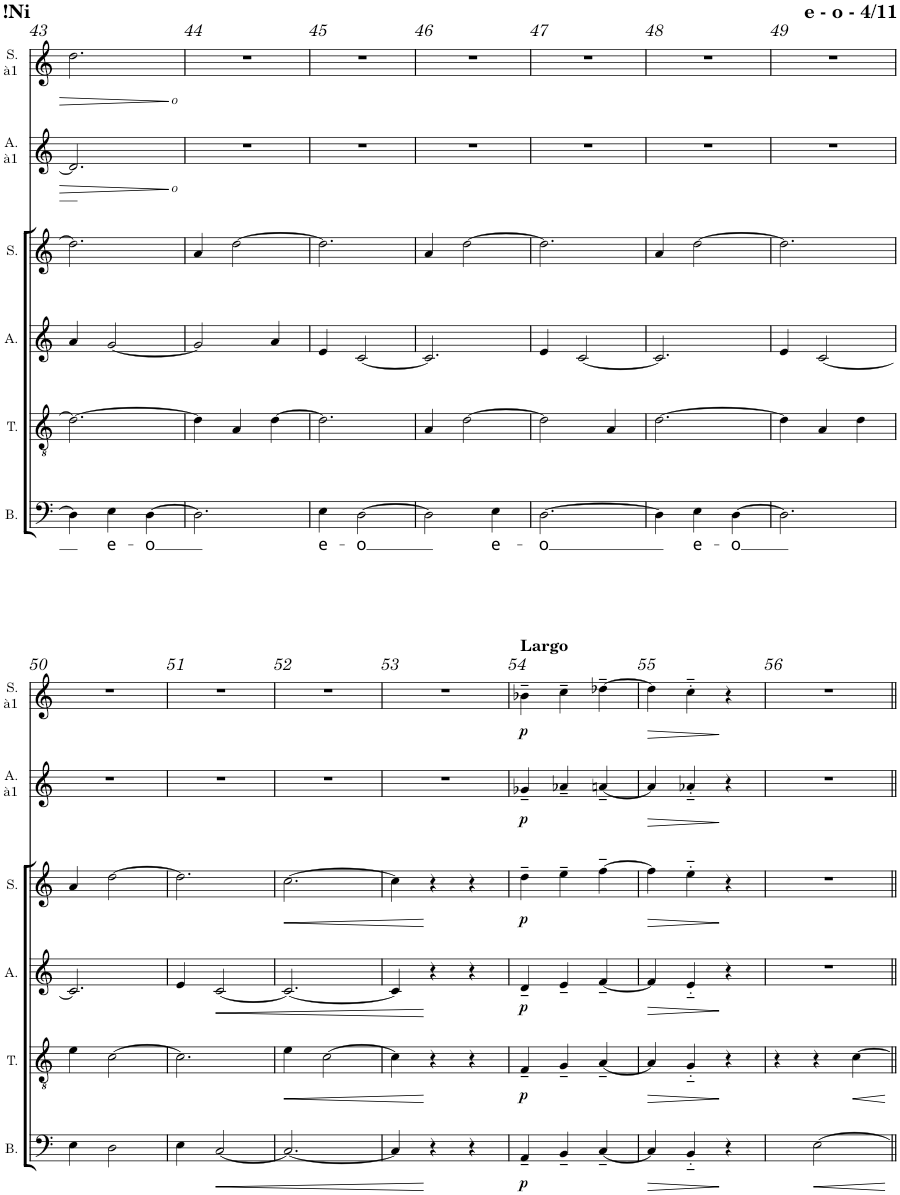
**kern	**text	**dynam	**kern	**dynam	**kern	**dynam	**kern	**dynam	**kern	**dynam	**kern	**dynam
*part6	*part6	*part6	*part5	*part5	*part4	*part4	*part3	*part3	*part2	*part2	*part1	*part1
*staff6	*staff6	*staff6	*staff5	*staff5	*staff4	*staff4	*staff3	*staff3	*staff2	*staff2	*staff1	*staff1
*I"Bass	*	*	*I"Tenor	*	*I"Alto	*	*I"Soprano	*	*I"Alto S	*	*I"Soprano S	*
*I'B.	*	*	*I'T.	*	*I'A.	*	*I'S.	*	*I'A. à1	*	*I'S. à1	*
!!LO:PB:g=z
*clefF4	*	*	*clefGv2	*	*clefG2	*	*clefG2	*	*clefG2	*	*clefG2	*
*k[]	*	*	*k[]	*	*k[]	*	*k[]	*	*k[]	*	*k[]	*
*M3/4	*	*	*M3/4	*	*M3/4	*	*M3/4	*	*M3/4	*	*M3/4	*
=43	=43	=43	=43	=43	=43	=43	=43	=43	=43	=43	=43	=43
4D\]	.	.	2.d\_	.	4a/	.	2.dd\]	.	2.d/]	.	2.dd\	.
!	!LO:LY:b	!	!	!	!	!	!	!	!	!	!	!
4E\	e-	.	.	.	[2g/	.	.	.	.	.	.	.
!	!LO:LY:b	!	!	!	!	!	!	!	!	!	!	!
[4D\	-o	.	.	.	.	.	.	.	.	.	.	.
!	!	!	!	!	!	!	!	!	!	!	!LO:TX:b:i:t=o	!
!	!	!	!	!	!	!	!	!	!LO:TX:b:i:t=o	!	!	!
=44	=44	=44	=44	=44	=44	=44	=44	=44	=44	=44	=44	=44
2.D\]	.	.	4d\]	.	2g/]	.	4a/	.	2.r	.	2.r	.
.	.	.	4A/	.	.	.	[2dd\	.	.	.	.	.
.	.	.	[4d\	.	4a/	.	.	.	.	.	.	.
=45	=45	=45	=45	=45	=45	=45	=45	=45	=45	=45	=45	=45
!	!LO:LY:b	!	!	!	!	!	!	!	!	!	!	!
4E\	e-	.	2.d\]	.	4e/	.	2.dd\]	.	2.r	.	2.r	.
!	!LO:LY:b	!	!	!	!	!	!	!	!	!	!	!
[2D\	-o	.	.	.	[2c/	.	.	.	.	.	.	.
=46	=46	=46	=46	=46	=46	=46	=46	=46	=46	=46	=46	=46
2D\]	.	.	4A/	.	2.c/]	.	4a/	.	2.r	.	2.r	.
.	.	.	[2d\	.	.	.	[2dd\	.	.	.	.	.
!	!LO:LY:b	!	!	!	!	!	!	!	!	!	!	!
4E\	e-	.	.	.	.	.	.	.	.	.	.	.
=47	=47	=47	=47	=47	=47	=47	=47	=47	=47	=47	=47	=47
!	!LO:LY:b	!	!	!	!	!	!	!	!	!	!	!
[2.D\	-o	.	2d\]	.	4e/	.	2.dd\]	.	2.r	.	2.r	.
.	.	.	.	.	[2c/	.	.	.	.	.	.	.
.	.	.	4A/	.	.	.	.	.	.	.	.	.
=48	=48	=48	=48	=48	=48	=48	=48	=48	=48	=48	=48	=48
4D\]	.	.	[2.d\	.	2.c/]	.	4a/	.	2.r	.	2.r	.
!	!LO:LY:b	!	!	!	!	!	!	!	!	!	!	!
4E\	e-	.	.	.	.	.	[2dd\	.	.	.	.	.
!	!LO:LY:b	!	!	!	!	!	!	!	!	!	!	!
[4D\	-o	.	.	.	.	.	.	.	.	.	.	.
=49	=49	=49	=49	=49	=49	=49	=49	=49	=49	=49	=49	=49
2.D\]	.	.	4d\]	.	4e/	.	2.dd\]	.	2.r	.	2.r	.
.	.	.	4A/	.	[2c/	.	.	.	.	.	.	.
.	.	.	4d\	.	.	.	.	.	.	.	.	.
!!LO:LB:g=z
=50	=50	=50	=50	=50	=50	=50	=50	=50	=50	=50	=50	=50
4E\	.	.	4e\	.	2.c/]	.	4a/	.	2.r	.	2.r	.
2D\	.	.	[2c\	.	.	.	[2dd\	.	.	.	.	.
=51	=51	=51	=51	=51	=51	=51	=51	=51	=51	=51	=51	=51
4E\	.	.	2.c\]	.	4e/	.	2.dd\]	.	2.r	.	2.r	.
!	!	!LO:HP:b	!	!	!	!LO:HP:b	!	!	!	!	!	!
[2C/	.	<	.	.	[2c/	<	.	.	.	.	.	.
=52	=52	=52	=52	=52	=52	=52	=52	=52	=52	=52	=52	=52
!	!	!	!	!LO:HP:b	!	!	!	!LO:HP:b	!	!	!	!
2.C/_	.	.	4e\	<	2.c/_	.	[2.cc\	<	2.r	.	2.r	.
.	.	.	[2c\	.	.	.	.	.	.	.	.	.
=53	=53	=53	=53	=53	=53	=53	=53	=53	=53	=53	=53	=53
4C/]	.	.	4c\]	.	4c/]	.	4cc\]	.	2.r	.	2.r	.
4r	.	[	4r	[	4r	[	4r	[	.	.	.	.
4r	.	.	4r	.	4r	.	4r	.	.	.	.	.
=54	=54	=54	=54	=54	=54	=54	=54	=54	=54	=54	=54	=54
!	!	!	!	!	!	!	!	!	!	!	!LO:TX:a:B:t=Largo	!
!	!	!LO:DY:b	!	!LO:DY:b	!	!LO:DY:b	!	!LO:DY:b	!	!LO:DY:b	!	!LO:DY:b
4AA~/	.	p	4F~/	p	4d~/	p	4dd~\	p	4g-X~/	p	4b-X~\	p
4BB~/	.	.	4G~/	.	4e~/	.	4ee~\	.	4a-X~/	.	4cc~\	.
[4C~/	.	.	[4A~/	.	[4f~/	.	[4ff~\	.	[4an~/	.	[4dd-X~\	.
=55	=55	=55	=55	=55	=55	=55	=55	=55	=55	=55	=55	=55
!	!	!LO:HP:b	!	!LO:HP:b	!	!LO:HP:b	!	!LO:HP:b	!	!LO:HP:b	!	!LO:HP:b
4C/]	.	>	4A/]	>	4f/]	>	4ff\]	>	4a/]	>	4dd-\]	>
4BB'~/	.	.	4G'~/	.	4e'~/	.	4ee'~\	.	4a-X'~/	.	4cc'~\	.
4r	.	]	4r	]	4r	]	4r	]	4r	]	4r	]
=56	=56	=56	=56	=56	=56	=56	=56	=56	=56	=56	=56	=56
4ryy	.	.	4r	.	2.r	.	2.r	.	2.r	.	2.r	.
!	!	!LO:HP:b	!	!	!	!	!	!	!	!	!	!
[2E\	.	<	4r	.	.	.	.	.	.	.	.	.
!	!	!	!	!LO:HP:b	!	!	!	!	!	!	!	!
.	.	.	[4c\	<	.	.	.	.	.	.	.	.
.	.	[	.	[	.	.	.	.	.	.	.	.
=||	=||	=||	=||	=||	=||	=||	=||	=||	=||	=||	=||	=||
*-	*-	*-	*-	*-	*-	*-	*-	*-	*-	*-	*-	*-
